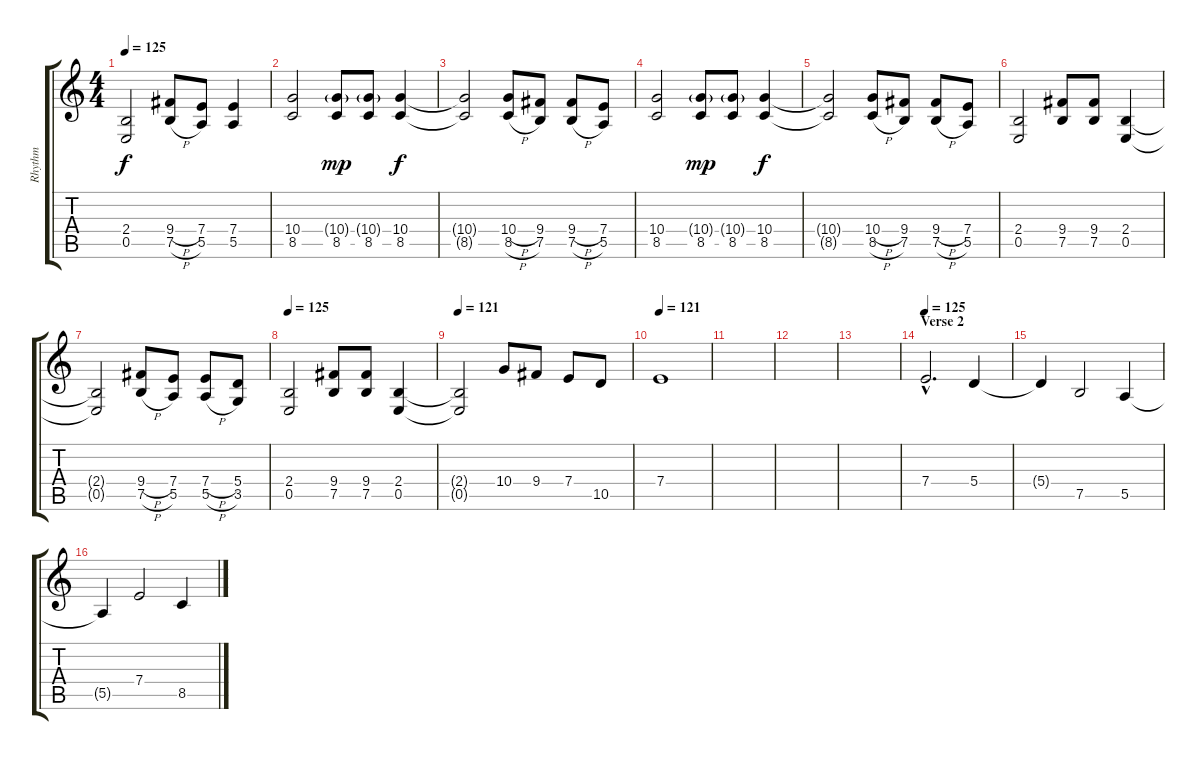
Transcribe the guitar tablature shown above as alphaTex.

\track ("Rhythm" "Rhythm") {instrument distortionguitar}
\staff {score tabs}
\tuning (B3 Gb3 D3 A2 E2 B1) {hide}
\ts (4 4)
\tempo 125
\clef g2
\ks c
(2.4{t} 0.5{t}).2{dy f} (9.4{h} 7.5{h}).8 (7.4 5.5).8 (7.4 5.5).4 |
(10.4 8.5).2 (10.4{g} 8.5).8{dy mp} (10.4{g} 8.5).8 (10.4 8.5).4{dy f} |
(10.4{t} 8.5{t}).2 (10.4{h} 8.5{h}).8 (9.4 7.5).8 (9.4{h} 7.5{h}).8 (7.4 5.5).8 |
(10.4 8.5).2 (10.4{g} 8.5).8{dy mp} (10.4{g} 8.5).8 (10.4 8.5).4{dy f} |
(10.4{t} 8.5{t}).2 (10.4{h} 8.5{h}).8 (9.4 7.5).8 (9.4{h} 7.5{h}).8 (7.4 5.5).8 |
(2.4 0.5).2 (9.4 7.5).8 (9.4 7.5).8 (2.4 0.5).4 |
(2.4{t} 0.5{t}).2 (9.4{h} 7.5{h}).8 (7.4 5.5).8 (7.4{h} 5.5{h}).8 (5.4 3.5).8 |
\tempo 125
(2.4 0.5).2 (9.4 7.5).8 (9.4 7.5).8 (2.4 0.5).4 |
\tempo 121
(2.4{t} 0.5{t}).2 10.4.8 9.4.8 7.4.8 10.5.8 |
\tempo 121
7.4.1 |
|
|
|
\section ("" "Verse 2")
\tempo 125
7.4{hac}.2{d} 5.4.4 |
5.4{t}.4 7.5.2 5.5.4 |
5.5{t}.4 7.4.2 8.5{h}.4
